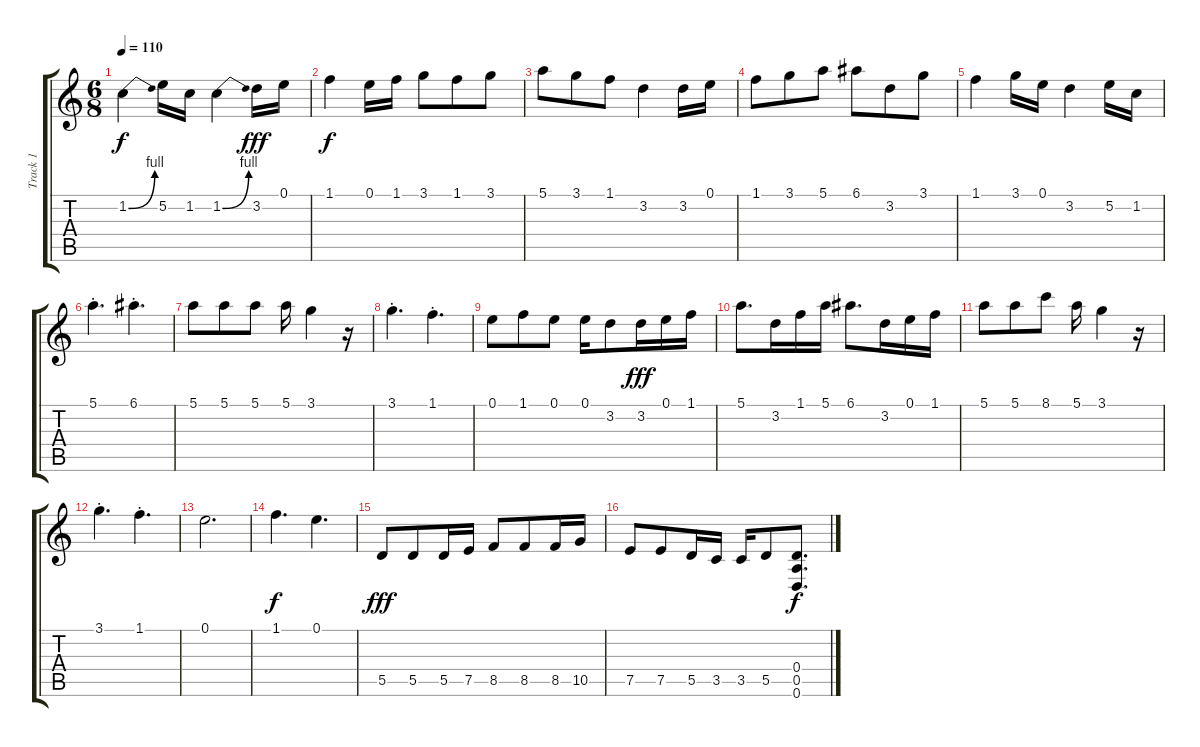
\track ("Track 1" "Track 1") {instrument distortionguitar}
\staff {score tabs}
\tuning (E4 B3 G3 D3 A2 D2) {hide}
\ts (6 8)
\tempo 110
\clef g2
\ks c
1.2{be (bend 0 0 60 4)}.4{dy f} 5.2.16 1.2.16 1.2{be (bend 0 0 60 4)}.4 3.2.16{dy fff} 0.1.16 |
1.1.4{dy f volume 16} 0.1.16 1.1.16 3.1.8 1.1.8 3.1.8 |
5.1.8 3.1.8 1.1.8 3.2.4 3.2.16 0.1.16 |
1.1.8 3.1.8 5.1.8 6.1.8 3.2.8 3.1.8 |
1.1.4 3.1.16 0.1.16 3.2.4 5.2.16 1.2.16 |
5.1{st}.4{d} 6.1{st}.4{d} |
5.1.8 5.1.8 5.1.8 5.1.16 3.1.4 r.16 |
3.1{st}.4{d} 1.1{st}.4{d} |
0.1.8 1.1.8 0.1.8 0.1.16 3.2.8 3.2.16{dy fff} 0.1.16 1.1.16 |
5.1.8{d} 3.2.16 1.1.16 5.1.16 6.1.8{d} 3.2.16 0.1.16 1.1.16 |
5.1.8 5.1.8 8.1.8 5.1.16 3.1.4 r.16 |
3.1{st}.4{d} 1.1{st}.4{d} |
0.1.2{d} |
1.1.4{d dy f} 0.1.4{d} |
5.5.8{dy fff} 5.5.8 5.5.16 7.5.16 8.5.8 8.5.8 8.5.16 10.5.16 |
7.5.8 7.5.8 5.5.16 3.5.16 3.5.16 5.5.8 (0.4 0.5 0.6).8{d dy f}
